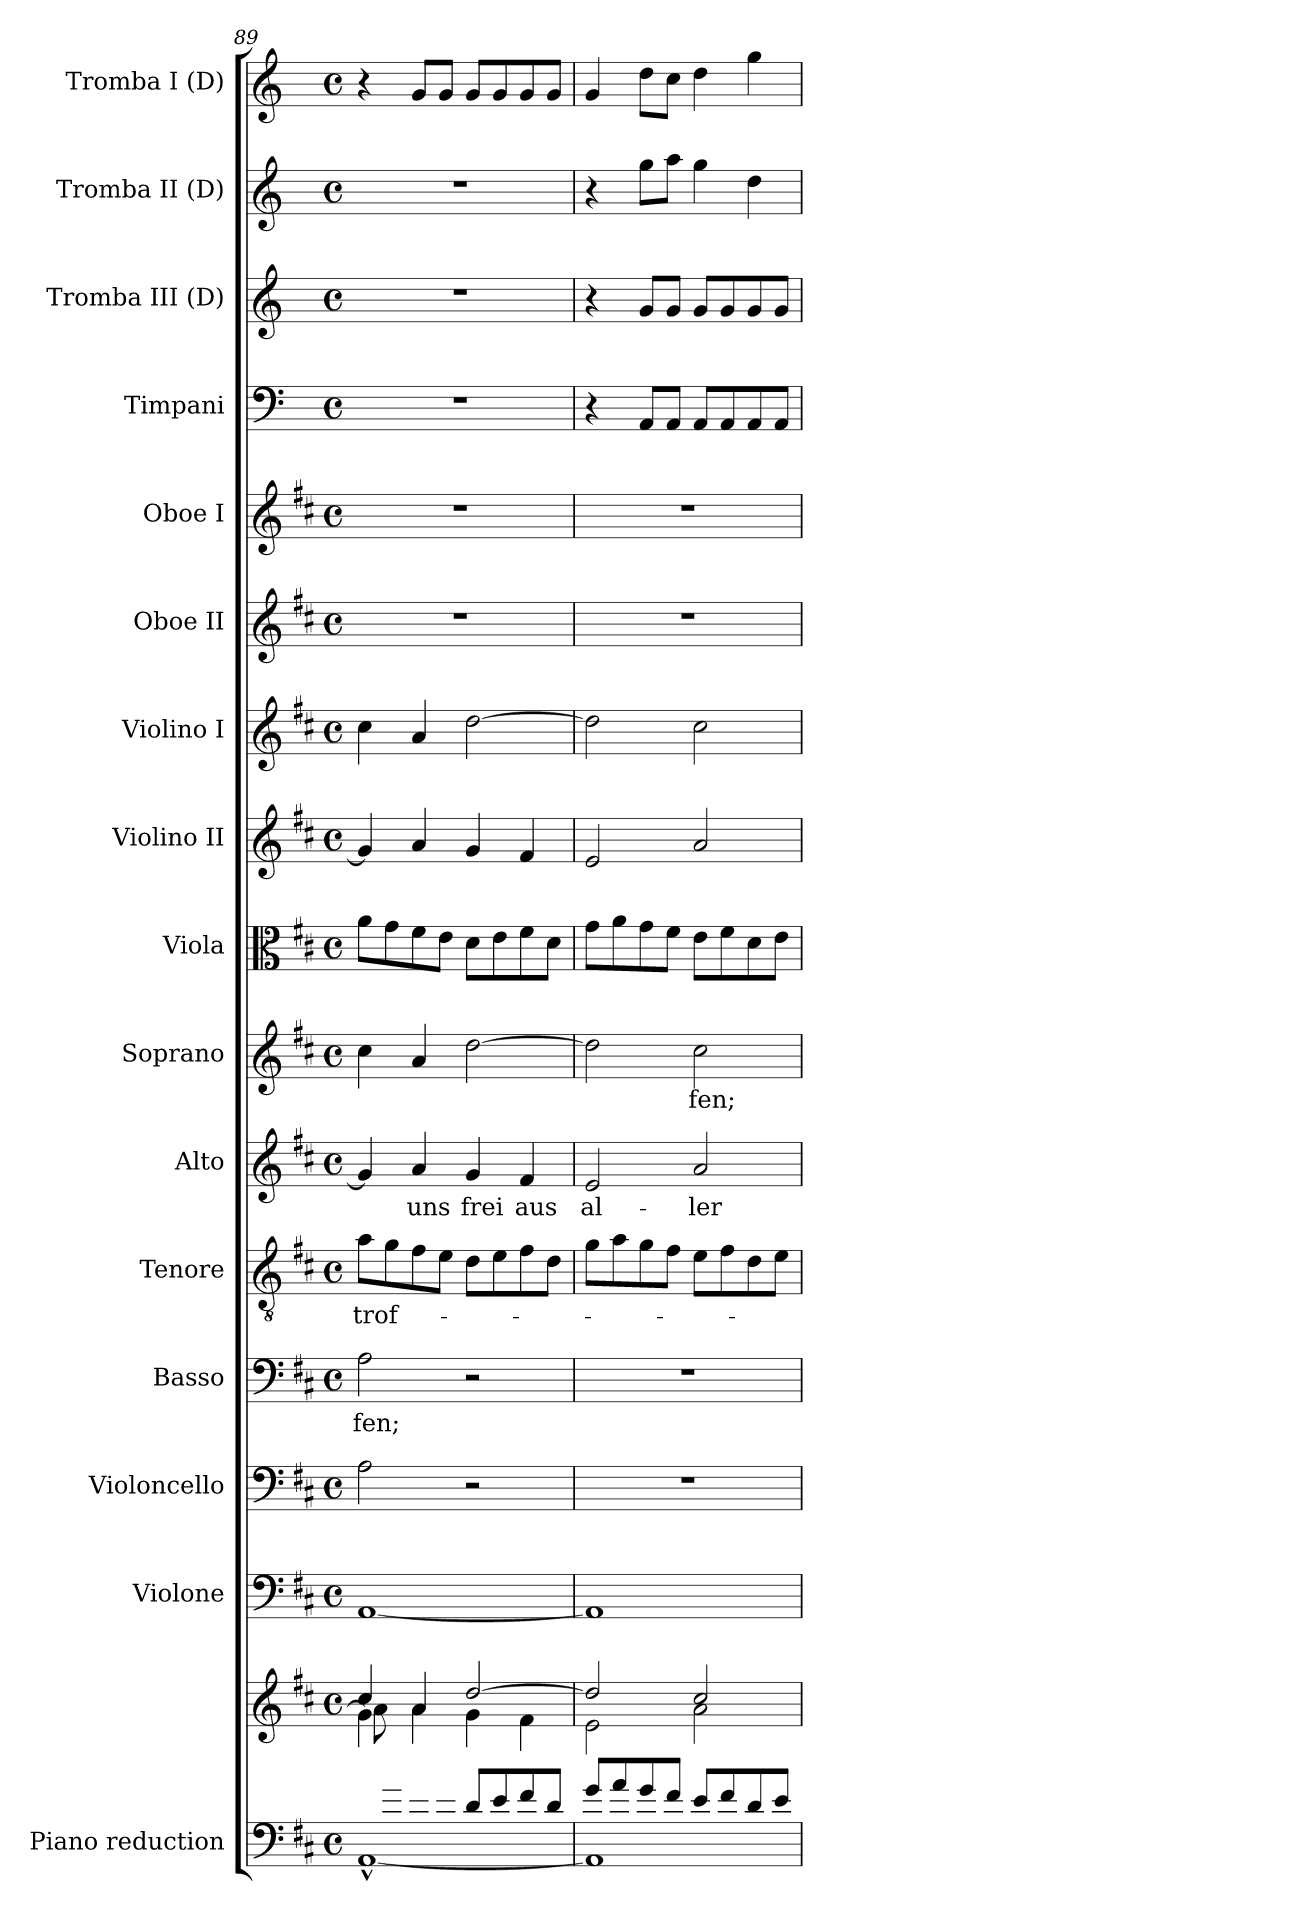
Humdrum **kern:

**kern	**kern	**kern	**kern	**kern	**text	**kern	**text	**kern	**text	**kern	**text	**kern	**kern	**kern	**kern	**kern	**kern	**kern	**kern	**kern
*part16	*part16	*part15	*part14	*part13	*part13	*part12	*part12	*part11	*part11	*part10	*part10	*part9	*part8	*part7	*part6	*part5	*part4	*part3	*part2	*part1
*staff17	*staff16	*staff15	*staff14	*staff13	*staff13	*staff12	*staff12	*staff11	*staff11	*staff10	*staff10	*staff9	*staff8	*staff7	*staff6	*staff5	*staff4	*staff3	*staff2	*staff1
*I"Piano reduction	*	*I"Violone	*I"Violoncello	*I"Basso	*	*I"Tenore	*	*I"Alto	*	*I"Soprano	*	*I"Viola	*I"Violino II	*I"Violino I	*I"Oboe II	*I"Oboe I	*I"Timpani	*I"Tromba III (D)	*I"Tromba II (D)	*I"Tromba I (D)
*I'Pno	*	*	*	*	*	*	*	*	*	*	*	*	*	*	*I'Ob	*I'Ob	*I'Timp	*	*	*
*clefF4	*clefG2	*clefF4	*clefF4	*clefF4	*	*clefGv2	*	*clefG2	*	*clefG2	*	*clefC3	*clefG2	*clefG2	*clefG2	*clefG2	*clefF4	*clefG2	*clefG2	*clefG2
*	*	*ITrd7c12	*	*	*	*	*	*	*	*	*	*	*	*	*	*	*	*ITrd-1c-2	*ITrd-1c-2	*ITrd-1c-2
*k[f#c#]	*k[f#c#]	*k[f#c#]	*k[f#c#]	*k[f#c#]	*	*k[f#c#]	*	*k[f#c#]	*	*k[f#c#]	*	*k[f#c#]	*k[f#c#]	*k[f#c#]	*k[f#c#]	*k[f#c#]	*k[]	*k[f#c#]	*k[f#c#]	*k[f#c#]
*M4/4	*M4/4	*M4/4	*M4/4	*M4/4	*	*M4/4	*	*M4/4	*	*M4/4	*	*M4/4	*M4/4	*M4/4	*M4/4	*M4/4	*M4/4	*M4/4	*M4/4	*M4/4
*met(c)	*met(c)	*met(c)	*met(c)	*met(c)	*	*met(c)	*	*met(c)	*	*met(c)	*	*met(c)	*met(c)	*met(c)	*met(c)	*met(c)	*met(c)	*met(c)	*met(c)	*met(c)
=89	=89	=89	=89	=89	=89	=89	=89	=89	=89	=89	=89	=89	=89	=89	=89	=89	=89	=89	=89	=89
*^	*^	*	*	*	*	*	*	*	*	*	*	*	*	*	*	*	*	*	*	*
*	*	*	*^	*	*	*	*	*	*	*	*	*	*	*	*	*	*	*	*	*	*	*
!	!	!	!	!	!	!	!	!LO:LY:b	!	!LO:LY:b	!	!	!	!	!	!	!	!	!	!	!	!	!
8ryy	[1AA^^	4cc#/	4g\]	8a\L	[1AAA	2A\	2A\	-fen;	8a\L	trof-	4g/]	.	4cc#\	.	8a\L	4g/]	4cc#\	1r	1r	1r	1r	1r	4r
8gn/	.	.	.	2..ryy	.	.	.	.	8g\	.	.	.	.	.	8g\	.	.	.	.	.	.	.	.
!	!	!	!	!	!	!	!	!	!	!	!	!LO:LY:b	!	!	!	!	!	!	!	!	!	!	!
8f#/	.	4a/	4a\	.	.	.	.	.	8f#\	.	4a/	uns	4a/	.	8f#\	4a/	4a/	.	.	.	.	.	8a/L
8e/J	.	.	.	.	.	.	.	.	8e\J	.	.	.	.	.	8e\J	.	.	.	.	.	.	.	8a/J
!	!	!	!	!	!	!	!	!	!	!	!	!LO:LY:b	!	!	!	!	!	!	!	!	!	!	!
8d/L	.	[2dd/	4g\	.	.	2r	2r	.	8d\L	.	4g/	frei	[2dd\	.	8d\L	4g/	[2dd\	.	.	.	.	.	8a/L
8e/	.	.	.	.	.	.	.	.	8e\	.	.	.	.	.	8e\	.	.	.	.	.	.	.	8a/
!	!	!	!	!	!	!	!	!	!	!	!	!LO:LY:b	!	!	!	!	!	!	!	!	!	!	!
8f#/	.	.	4f#\	.	.	.	.	.	8f#\	.	4f#/	aus	.	.	8f#\	4f#/	.	.	.	.	.	.	8a/
8d/J	.	.	.	.	.	.	.	.	8d\J	.	.	.	.	.	8d\J	.	.	.	.	.	.	.	8a/J
*	*	*	*v	*v	*	*	*	*	*	*	*	*	*	*	*	*	*	*	*	*	*	*	*
=90	=90	=90	=90	=90	=90	=90	=90	=90	=90	=90	=90	=90	=90	=90	=90	=90	=90	=90	=90	=90	=90	=90
!	!	!	!	!	!	!	!	!	!	!	!LO:LY:b	!	!	!	!	!	!	!	!	!	!	!
8g/L	1AA]	2dd/]	2e\	1AAA]	1r	1r	.	8g\L	.	2e/	al-	2dd\]	.	8g\L	2e/	2dd\]	1r	1r	4r	4r	4r	4a/
8a/	.	.	.	.	.	.	.	8a\	.	.	.	.	.	8a\	.	.	.	.	.	.	.	.
8g/	.	.	.	.	.	.	.	8g\	.	.	.	.	.	8g\	.	.	.	.	8AA/L	8a/L	8aa\L	8ee\L
8f#/J	.	.	.	.	.	.	.	8f#\J	.	.	.	.	.	8f#\J	.	.	.	.	8AA/J	8a/J	8bb\J	8dd\J
!	!	!	!	!	!	!	!	!	!	!	!LO:LY:b	!	!LO:LY:b	!	!	!	!	!	!	!	!	!
8e/L	.	2cc#/	2a\	.	.	.	.	8e\L	.	2a/	ler	2cc#\	-fen;	8e\L	2a/	2cc#\	.	.	8AA/L	8a/L	4aa\	4ee\
8f#/	.	.	.	.	.	.	.	8f#\	.	.	.	.	.	8f#\	.	.	.	.	8AA/	8a/	.	.
8d/	.	.	.	.	.	.	.	8d\	.	.	.	.	.	8d\	.	.	.	.	8AA/	8a/	4ee\	4aa\
8e/J	.	.	.	.	.	.	.	8e\J	.	.	.	.	.	8e\J	.	.	.	.	8AA/J	8a/J	.	.
*v	*v	*	*	*	*	*	*	*	*	*	*	*	*	*	*	*	*	*	*	*	*	*
*	*v	*v	*	*	*	*	*	*	*	*	*	*	*	*	*	*	*	*	*	*	*
=	=	=	=	=	=	=	=	=	=	=	=	=	=	=	=	=	=	=	=	=
*-	*-	*-	*-	*-	*-	*-	*-	*-	*-	*-	*-	*-	*-	*-	*-	*-	*-	*-	*-	*-
